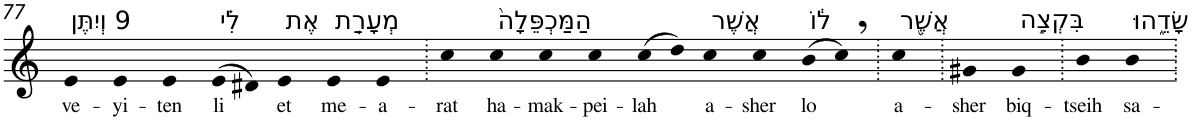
**kern	**text
*part1	*part1
*staff1	*staff1
*I"Piano	*
*I'Pno	*
!!LO:PB:g=z
*clefG2	*
*k[]	*
=77	=77
!LO:TX:a:t=9 וְיִתֶּן	!
!	!LO:LY:b
4e	ve-
!	!LO:LY:b
4e	-yi-
!	!LO:LY:b
4e	-ten
!LO:TX:a:t=לִ֗י	!
!	!LO:LY:b
(>8e	li
8d#X)	.
!LO:TX:a:t=אֶת	!
!	!LO:LY:b
4e	et
!LO:TX:a:t=מְעָרַ֤ת	!
!	!LO:LY:b
4e	me-
!	!LO:LY:b
4e	-a-
=78.	=78.
!	!LO:LY:b
4cc	-rat
!LO:TX:a:t=הַמַּכְפֵּלָה֙	!
!	!LO:LY:b
4cc	ha-
!	!LO:LY:b
4cc	-mak-
!	!LO:LY:b
4cc	-pei-
!	!LO:LY:b
(>8cc	-lah
8dd)	.
!LO:TX:a:t=אֲשֶׁר	!
!	!LO:LY:b
4cc	a-
!	!LO:LY:b
4cc	-sher
!LO:TX:a:t=ל֔וֹ	!
!	!LO:LY:b
(>8b	lo
8cc,)	.
=79.	=79.
!LO:TX:a:t=אֲשֶׁ֖ר	!
!	!LO:LY:b
4cc	a-
=80.	=80.
!	!LO:LY:b
4g#X	-sher
!LO:TX:a:t=בִּקְצֵ֣ה	!
!	!LO:LY:b
4g#	biq-
=81.	=81.
!	!LO:LY:b
4b	-tseih
!LO:TX:a:t=שָׂדֵ֑הוּ	!
!	!LO:LY:b
4b	sa-
=.	=.
*-	*-
